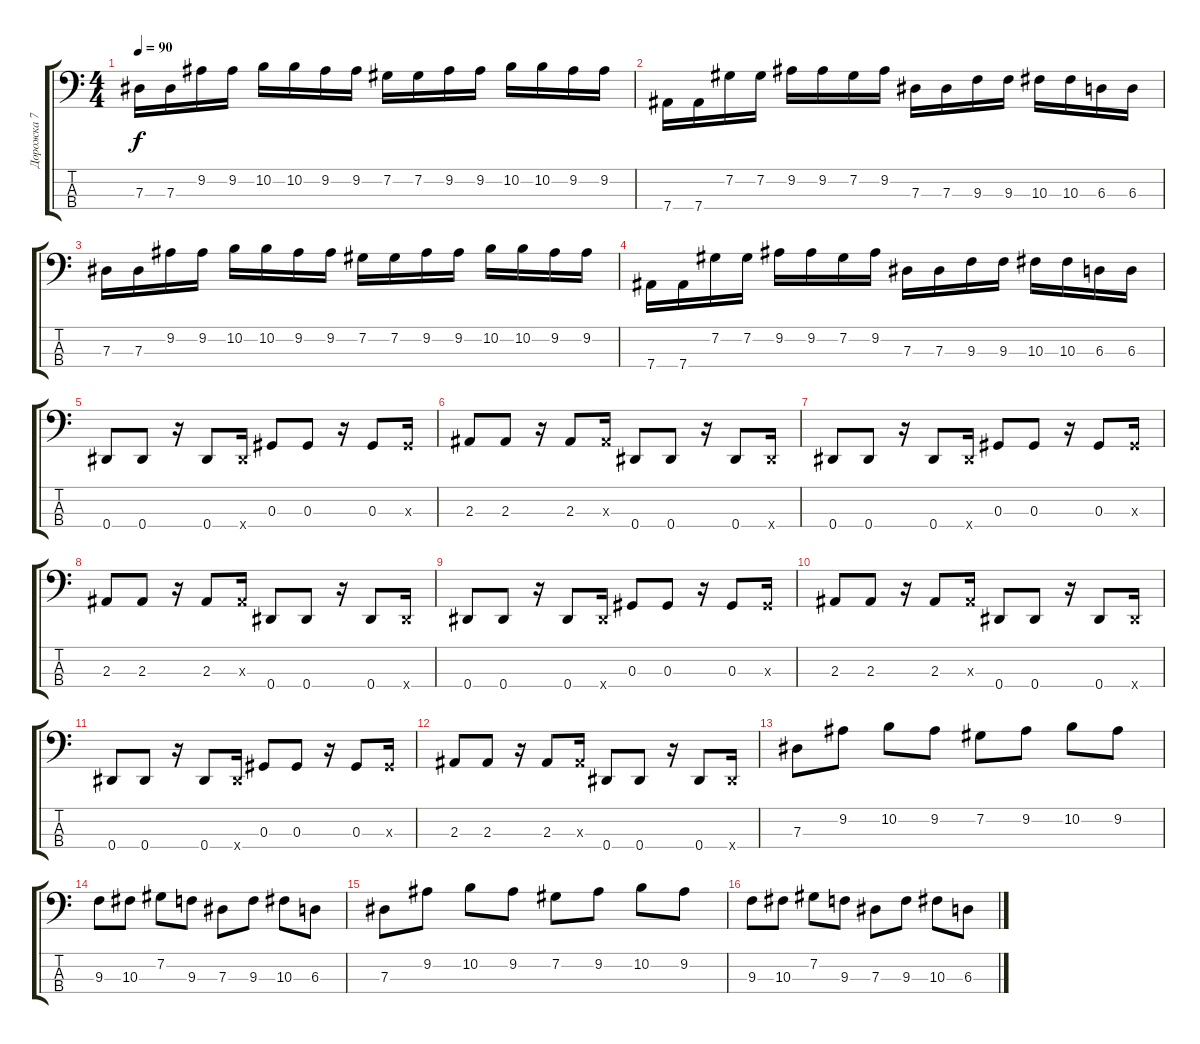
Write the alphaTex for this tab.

\track ("Дорожка 7" "Дорожка 7") {instrument electricbassfinger}
\staff {score tabs}
\tuning (Gb2 Db2 Ab1 Eb1) {hide}
\ts (4 4)
\tempo 90
\clef f4
\ks c
7.3.16{dy f} 7.3.16 9.2.16 9.2.16 10.2.16 10.2.16 9.2.16 9.2.16 7.2.16 7.2.16 9.2.16 9.2.16 10.2.16 10.2.16 9.2.16 9.2.16 |
7.4.16 7.4.16 7.2.16 7.2.16 9.2.16 9.2.16 7.2.16 9.2.16 7.3.16 7.3.16 9.3.16 9.3.16 10.3.16 10.3.16 6.3.16 6.3.16 |
7.3.16 7.3.16 9.2.16 9.2.16 10.2.16 10.2.16 9.2.16 9.2.16 7.2.16 7.2.16 9.2.16 9.2.16 10.2.16 10.2.16 9.2.16 9.2.16 |
7.4.16 7.4.16 7.2.16 7.2.16 9.2.16 9.2.16 7.2.16 9.2.16 7.3.16 7.3.16 9.3.16 9.3.16 10.3.16 10.3.16 6.3.16 6.3.16 |
0.4.8 0.4.8 r.16 0.4.8 0.4{x}.16 0.3.8 0.3.8 r.16 0.3.8 0.3{x}.16 |
2.3.8 2.3.8 r.16 2.3.8 2.3{x}.16 0.4.8 0.4.8 r.16 0.4.8 0.4{x}.16 |
0.4.8 0.4.8 r.16 0.4.8 0.4{x}.16 0.3.8 0.3.8 r.16 0.3.8 0.3{x}.16 |
2.3.8 2.3.8 r.16 2.3.8 2.3{x}.16 0.4.8 0.4.8 r.16 0.4.8 0.4{x}.16 |
0.4.8 0.4.8 r.16 0.4.8 0.4{x}.16 0.3.8 0.3.8 r.16 0.3.8 0.3{x}.16 |
2.3.8 2.3.8 r.16 2.3.8 2.3{x}.16 0.4.8 0.4.8 r.16 0.4.8 0.4{x}.16 |
0.4.8 0.4.8 r.16 0.4.8 0.4{x}.16 0.3.8 0.3.8 r.16 0.3.8 0.3{x}.16 |
2.3.8 2.3.8 r.16 2.3.8 2.3{x}.16 0.4.8 0.4.8 r.16 0.4.8 0.4{x}.16 |
7.3.8 9.2.8 10.2.8 9.2.8 7.2.8 9.2.8 10.2.8 9.2.8 |
9.3.8 10.3.8 7.2.8 9.3.8 7.3.8 9.3.8 10.3.8 6.3.8 |
7.3.8 9.2.8 10.2.8 9.2.8 7.2.8 9.2.8 10.2.8 9.2.8 |
9.3.8 10.3.8 7.2.8 9.3.8 7.3.8 9.3.8 10.3.8 6.3.8
